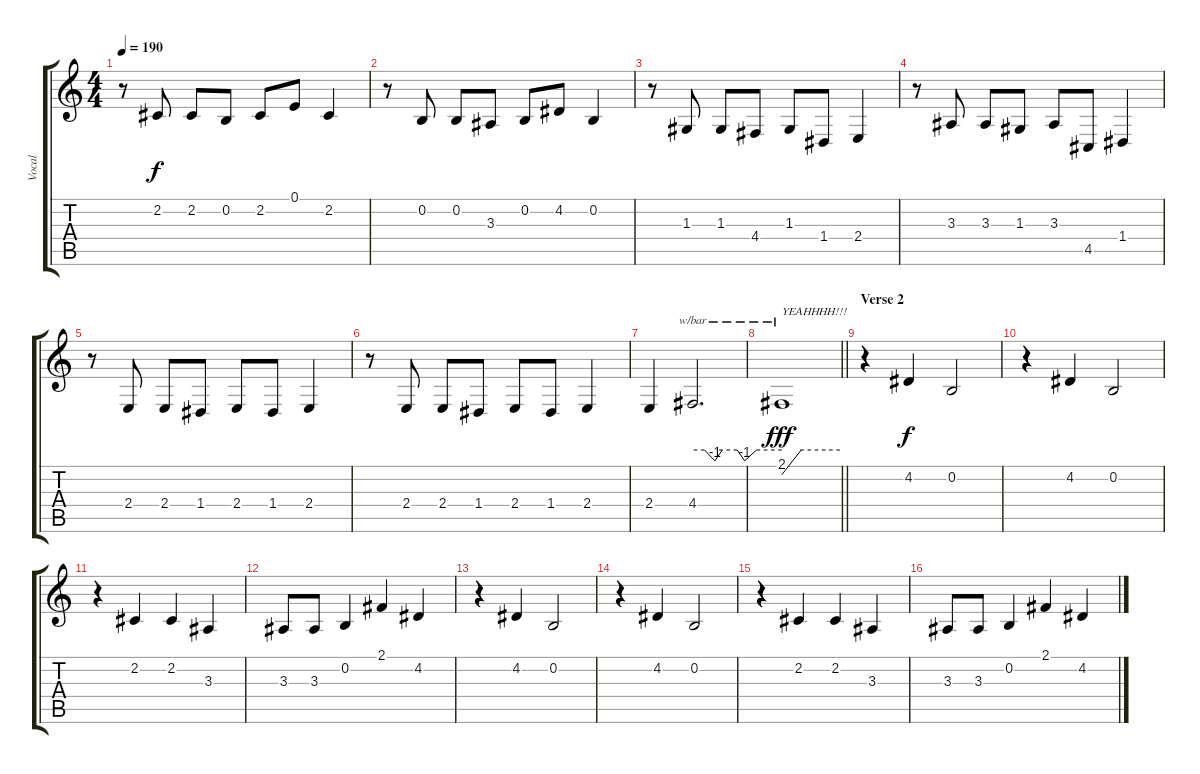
\track ("Vocal" "Vocal") {instrument lead2sawtooth}
\staff {score tabs}
\tuning (E4 B3 G3 D3 A2 E2) {hide}
\ts (4 4)
\tempo 190
\clef g2
\ks c
r.8{dy f} 2.2.8 2.2.8 0.2.8 2.2.8 0.1.8 2.2.4 |
r.8 0.2.8 0.2.8 3.3.8 0.2.8 4.2.8 0.2.4 |
r.8 1.3.8 1.3.8 4.4.8 1.3.8 1.4.8 2.4.4 |
r.8 3.3.8 3.3.8 1.3.8 3.3.8 4.5.8 1.4.4 |
r.8 2.4.8 2.4.8 1.4.8 2.4.8 1.4.8 2.4.4 |
r.8 2.4.8 2.4.8 1.4.8 2.4.8 1.4.8 2.4.4 |
2.4.4 4.4.2{d tbe (custom default 0 0 8 0 15 -4 20 0 30 0 35 -4 43 0 60 0)} |
\barLineRight lightlight
2.1.1{tbe (custom default 0 -24 20 0 60 0) txt "YEAHHHH!!!" dy fff} |
\section ("" "Verse 2")
r.4 4.2.4{dy f} 0.2.2 |
r.4 4.2.4 0.2.2 |
r.4 2.2.4 2.2.4 3.3.4 |
3.3.8 3.3.8 0.2.4 2.1.4 4.2.4 |
r.4 4.2.4 0.2.2 |
r.4 4.2.4 0.2.2 |
r.4 2.2.4 2.2.4 3.3.4 |
3.3.8 3.3.8 0.2.4 2.1.4 4.2.4
